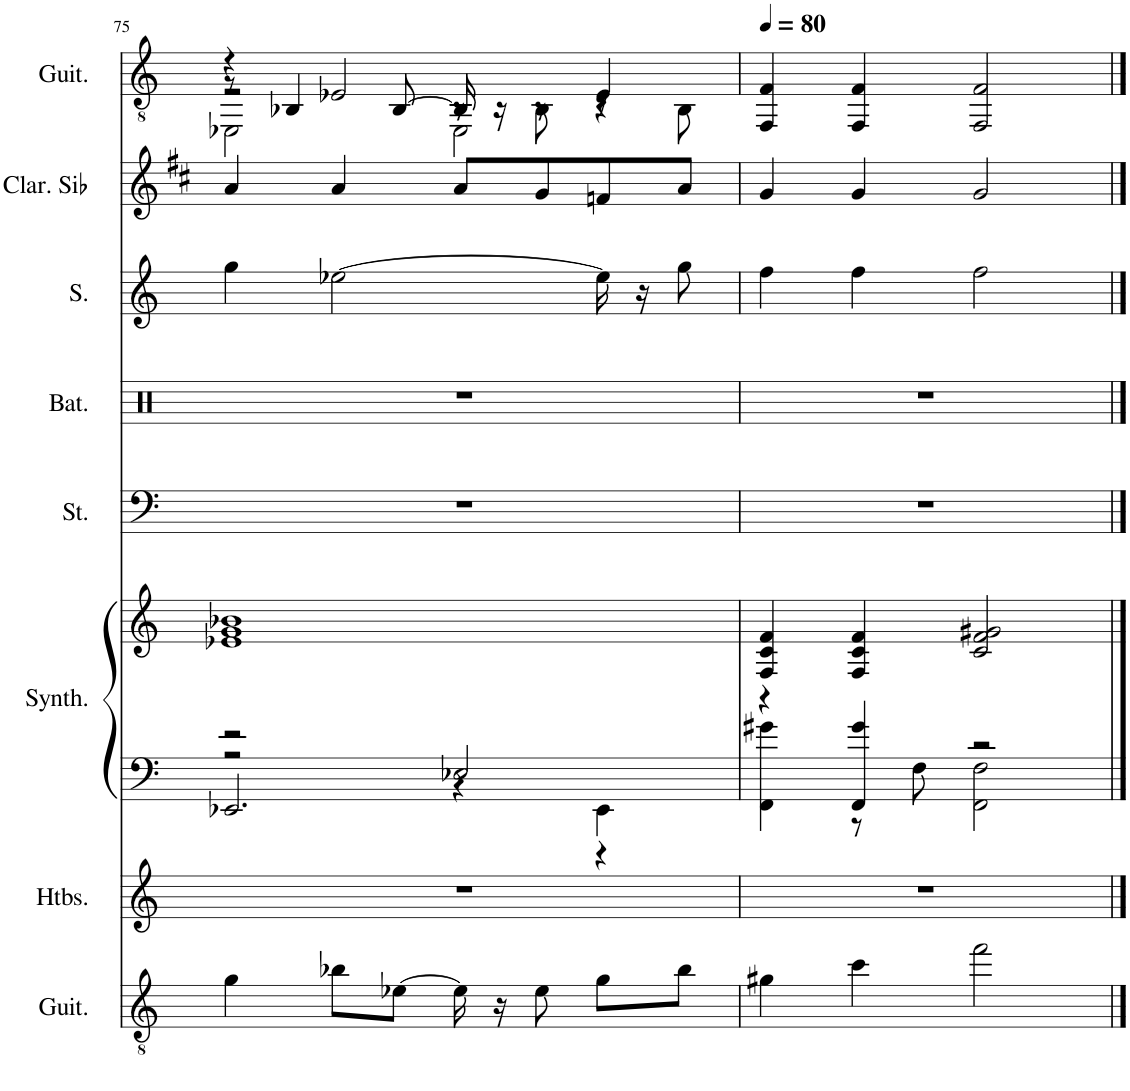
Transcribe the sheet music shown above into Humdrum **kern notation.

**kern	**kern	**kern	**kern	**kern	**kern	**kern	**kern	**kern
*part8	*part7	*part6	*part6	*part5	*part4	*part3	*part2	*part1
*staff9	*staff8	*staff7	*staff6	*staff5	*staff4	*staff3	*staff2	*staff1
*I"Guitare acoustique, Acoustic Guitar (steel)	*I"Hautbois, Oboe	*I"Synthétiseur de cuivres, Synth Brass 2	*	*I"Cordes, String Ensemble 2	*I"Batterie	*I"Soprano, Choir Aahs	*I"Clarinette en Sib	*I"Guitare à 7 cordes, Acoustic Guitar (nylon)
*I'Guit.	*I'Htbs.	*I'Synth.	*	*I'St.	*I'Bat.	*I'S.	*I'Clar. Sib	*I'Guit.
!!LO:PB:g=z
*clefGv2	*clefG2	*clefF4	*clefG2	*clefG2	*clefX	*clefG2	*clefG2	*clefGv2
*	*	*	*	*	*	*	*Trd1c2	*
*k[]	*k[]	*k[]	*k[]	*k[]	*k[]	*k[]	*k[f#c#]	*k[]
*M4/4	*M4/4	*M4/4	*M4/4	*M4/4	*M4/4	*M4/4	*M4/4	*M4/4
=75	=75	=75	=75	=75	=75	=75	=75	=75
*	*	*^	*	*	*	*	*	*^
*	*	*	*^	*	*	*	*	*	*	*^
*	*	*	*	*	*	*	*	*	*	*	*	*^
4g\	1r	2r	2r	2.EE-X/	1e-X 1g 1b-X	1r	1r	4gg\	4a/	4r	2r	8r	2EE-X\
.	.	.	.	.	.	.	.	.	.	.	.	4BB-X/	.
8b-X\L	.	.	.	.	.	.	.	[2ee-X\	4a/	2E-X/	.	.	.
[8e-X\J	.	.	.	.	.	.	.	.	.	.	.	[8BB-/	.
16e-\]	.	2E-X/	4r	.	.	.	.	.	8a/L	.	8r	16BB-/]	2EE-\
16r	.	.	.	.	.	.	.	.	.	.	.	16r	.
8e-\	.	.	.	.	.	.	.	.	8g/	.	8BB-\	8r	.
8g\L	.	.	4EE-\	4r	.	.	.	16ee-\]	8fn/	4E-/	8r	4r	.
.	.	.	.	.	.	.	.	16r	.	.	.	.	.
8b-\J	.	.	.	.	.	.	.	8gg\	8a/J	.	8BB-\	.	.
*	*	*v	*v	*v	*	*	*	*	*	*v	*v	*v	*v
=76	=76	=76	=76	=76	=76	=76	=76	=76
*	*	*	*	*	*	*	*	*MM80
*	*	*^	*	*	*	*	*	*
4g#X\	1r	4r	4FF\ 4g#X\	4F/ 4c/ 4f/	1r	1r	4ff\	4g/	4FF/ 4F/
4cc\	.	4FF/ 4g#/	8r	4F/ 4c/ 4f/	.	.	4ff\	4g/	4FF/ 4F/
.	.	.	8F\	.	.	.	.	.	.
2ff\	.	2r	2FF\ 2F\	2c/ 2f/ 2g#X/	.	.	2ff\	2g/	2FF/ 2F/
*	*	*v	*v	*	*	*	*	*	*
==	==	==	==	==	==	==	==	==
*-	*-	*-	*-	*-	*-	*-	*-	*-
